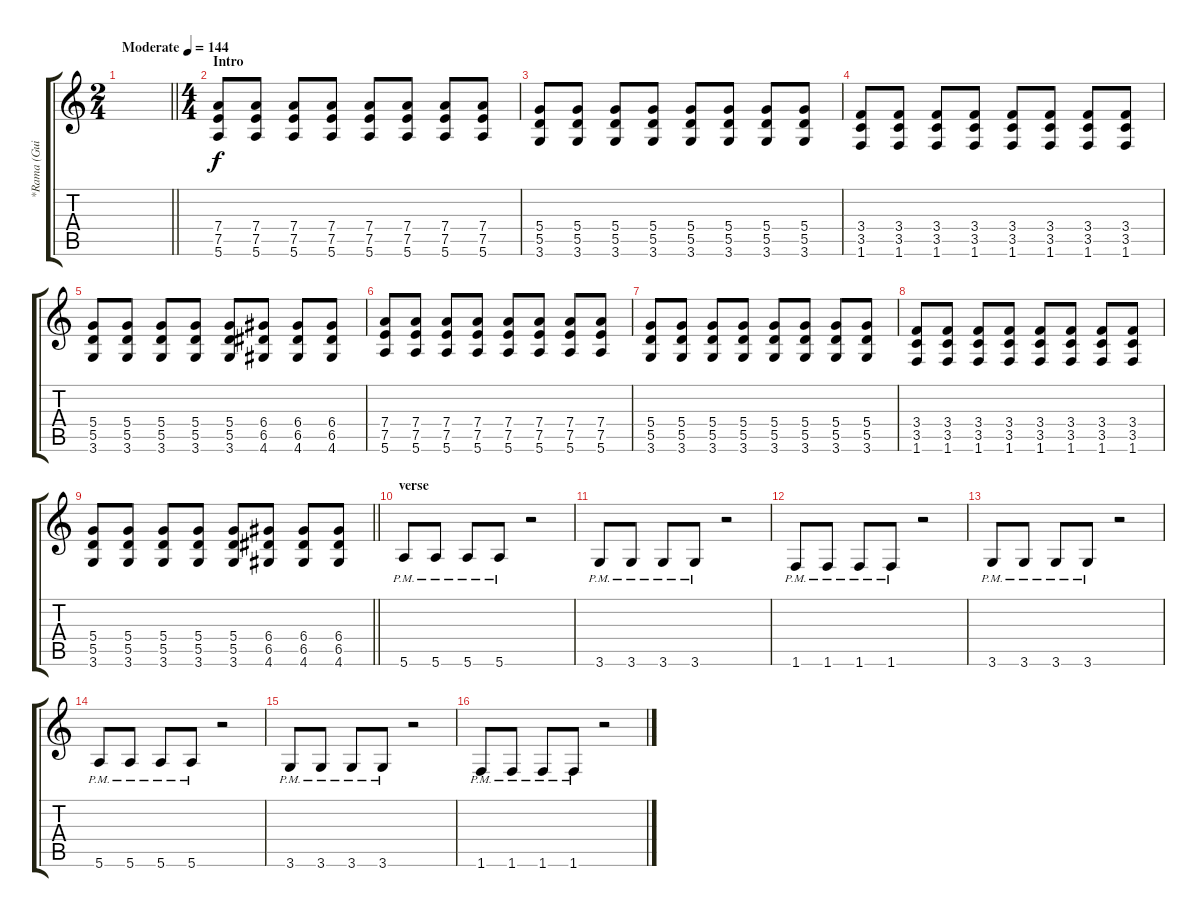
\track ("*Rama (Guitar 1)" "*Rama (Gui") {instrument distortionguitar}
\staff {score tabs}
\tuning (E4 B3 G3 D3 A2 E2) {hide}
\ts (2 4)
\tempo (144 "Moderate")
\clef g2
\barLineRight lightlight
\ks c
|
\ts (4 4)
\section ("" "Intro")
(7.4 7.5 5.6).8 (7.4 7.5 5.6).8 (7.4 7.5 5.6).8 (7.4 7.5 5.6).8 (7.4 7.5 5.6).8 (7.4 7.5 5.6).8 (7.4 7.5 5.6).8 (7.4 7.5 5.6).8 |
(5.4 5.5 3.6).8 (5.4 5.5 3.6).8 (5.4 5.5 3.6).8 (5.4 5.5 3.6).8 (5.4 5.5 3.6).8 (5.4 5.5 3.6).8 (5.4 5.5 3.6).8 (5.4 5.5 3.6).8 |
(3.4 3.5 1.6).8 (3.4 3.5 1.6).8 (3.4 3.5 1.6).8 (3.4 3.5 1.6).8 (3.4 3.5 1.6).8 (3.4 3.5 1.6).8 (3.4 3.5 1.6).8 (3.4 3.5 1.6).8 |
(5.4 5.5 3.6).8 (5.4 5.5 3.6).8 (5.4 5.5 3.6).8 (5.4 5.5 3.6).8 (5.4 5.5 3.6).8 (6.4 6.5 4.6).8 (6.4 6.5 4.6).8 (6.4 6.5 4.6).8 |
(7.4 7.5 5.6).8 (7.4 7.5 5.6).8 (7.4 7.5 5.6).8 (7.4 7.5 5.6).8 (7.4 7.5 5.6).8 (7.4 7.5 5.6).8 (7.4 7.5 5.6).8 (7.4 7.5 5.6).8 |
(5.4 5.5 3.6).8 (5.4 5.5 3.6).8 (5.4 5.5 3.6).8 (5.4 5.5 3.6).8 (5.4 5.5 3.6).8 (5.4 5.5 3.6).8 (5.4 5.5 3.6).8 (5.4 5.5 3.6).8 |
(3.4 3.5 1.6).8 (3.4 3.5 1.6).8 (3.4 3.5 1.6).8 (3.4 3.5 1.6).8 (3.4 3.5 1.6).8 (3.4 3.5 1.6).8 (3.4 3.5 1.6).8 (3.4 3.5 1.6).8 |
\barLineRight lightlight
(5.4 5.5 3.6).8 (5.4 5.5 3.6).8 (5.4 5.5 3.6).8 (5.4 5.5 3.6).8 (5.4 5.5 3.6).8 (6.4 6.5 4.6).8 (6.4 6.5 4.6).8 (6.4 6.5 4.6).8 |
\section ("" "verse")
5.6{pm}.8{volume 9} 5.6{pm}.8 5.6{pm}.8 5.6{pm}.8 r.2 |
3.6{pm}.8 3.6{pm}.8 3.6{pm}.8 3.6{pm}.8 r.2 |
1.6{pm}.8 1.6{pm}.8 1.6{pm}.8 1.6{pm}.8 r.2 |
3.6{pm}.8 3.6{pm}.8 3.6{pm}.8 3.6{pm}.8 r.2 |
5.6{pm}.8 5.6{pm}.8 5.6{pm}.8 5.6{pm}.8 r.2 |
3.6{pm}.8 3.6{pm}.8 3.6{pm}.8 3.6{pm}.8 r.2 |
1.6{pm}.8 1.6{pm}.8 1.6{pm}.8 1.6{pm}.8 r.2
